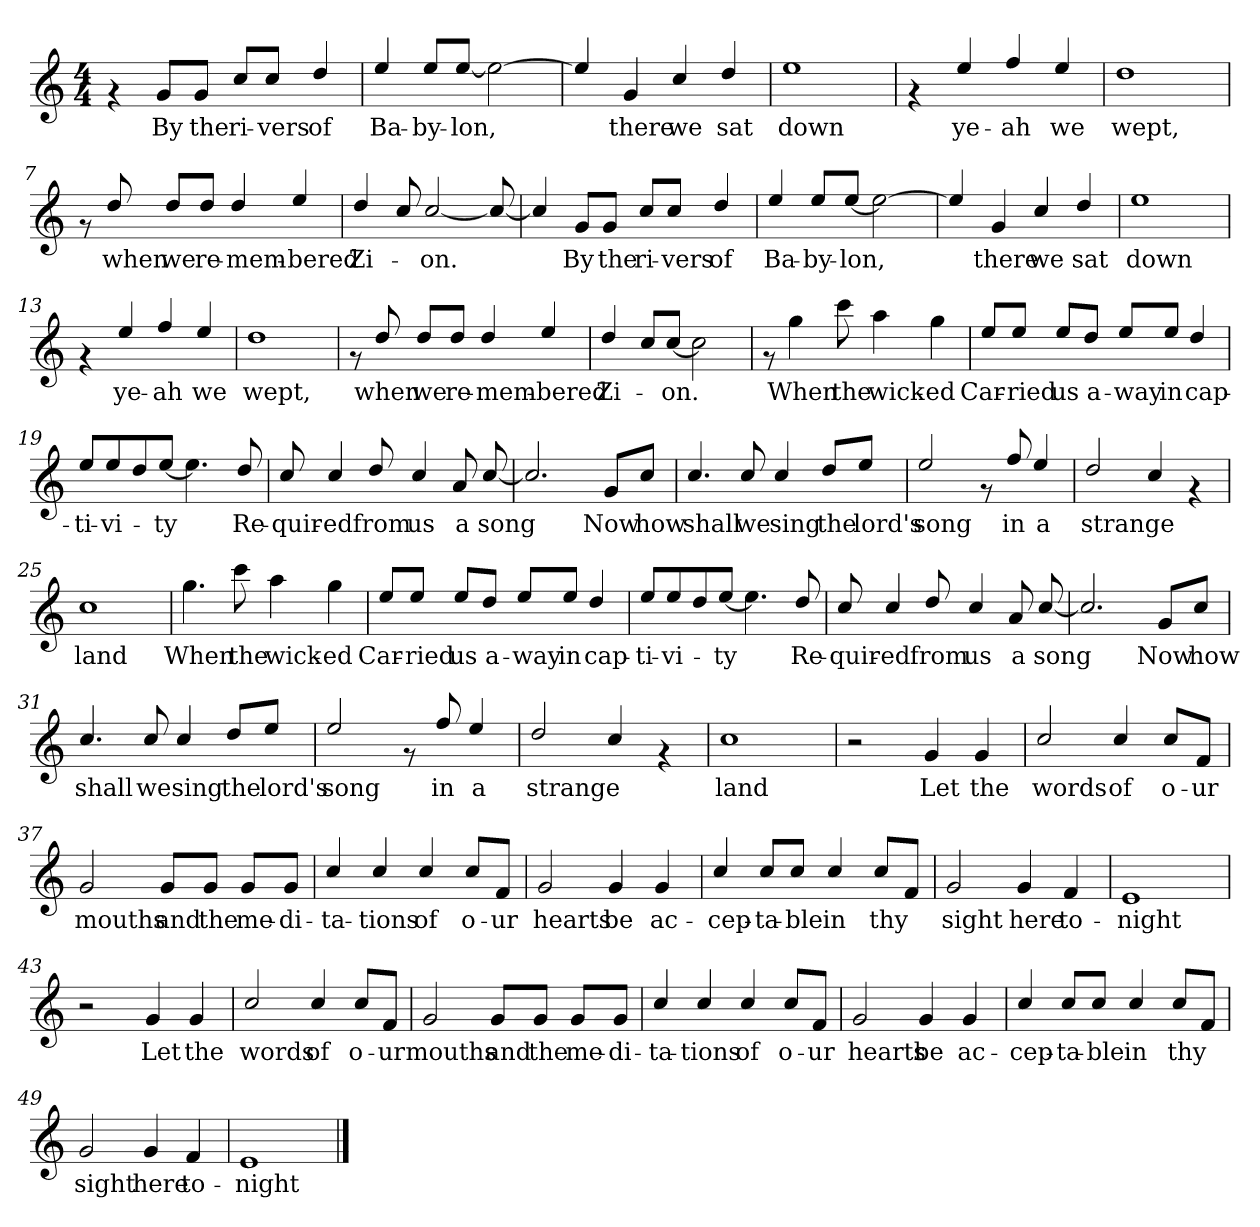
**kern	**text
*part1	*part1
*staff1	*staff1
*clefG2	*
*k[]	*
*C:	*
*M4/4	*
=1	=1
4rf	.
!	!LO:LY:b
8g/L	By
!	!LO:LY:b
8g/J	the
!	!LO:LY:b
8cc/L	ri-
!	!LO:LY:b
8cc/J	-vers
!	!LO:LY:b
4dd/	of
=2	=2
!	!LO:LY:b
4ee/	Ba-
!	!LO:LY:b
8ee/L	-by-
!	!LO:LY:b
[<8ee/J	-lon,
2ee\_	.
=3	=3
4ee/]	.
!	!LO:LY:b
4g/	there
!	!LO:LY:b
4cc/	we
!	!LO:LY:b
4dd/	sat
=4	=4
!	!LO:LY:b
1ee	down
=5	=5
4rf	.
!	!LO:LY:b
4ee/	ye-
!	!LO:LY:b
4ff/	-ah
!	!LO:LY:b
4ee/	we
!!LO:LB:g=z
=6	=6
!	!LO:LY:b
1dd	wept,
=7	=7
8rf	.
!	!LO:LY:b
8dd/	when
!	!LO:LY:b
8dd/L	we
!	!LO:LY:b
8dd/J	re-
!	!LO:LY:b
4dd/	-mem-
!	!LO:LY:b
4ee/	-bered
=8	=8
!	!LO:LY:b
4dd/	Zi-
8cc/	.
!	!LO:LY:b
[<2cc/	-on.
8cc/_	.
=9	=9
4cc/]	.
!	!LO:LY:b
8g/L	By
!	!LO:LY:b
8g/J	the
!	!LO:LY:b
8cc/L	ri-
!	!LO:LY:b
8cc/J	-vers
!	!LO:LY:b
4dd/	of
!!LO:LB:g=z
=10	=10
!	!LO:LY:b
4ee/	Ba-
!	!LO:LY:b
8ee/L	-by-
!	!LO:LY:b
[<8ee/J	-lon,
2ee\_	.
=11	=11
4ee/]	.
!	!LO:LY:b
4g/	there
!	!LO:LY:b
4cc/	we
!	!LO:LY:b
4dd/	sat
=12	=12
!	!LO:LY:b
1ee	down
=13	=13
4rf	.
!	!LO:LY:b
4ee/	ye-
!	!LO:LY:b
4ff/	-ah
!	!LO:LY:b
4ee/	we
!!LO:LB:g=z
=14	=14
!	!LO:LY:b
1dd	wept,
=15	=15
8rf	.
!	!LO:LY:b
8dd/	when
!	!LO:LY:b
8dd/L	we
!	!LO:LY:b
8dd/J	re-
!	!LO:LY:b
4dd/	-mem-
!	!LO:LY:b
4ee/	-bered
=16	=16
!	!LO:LY:b
4dd/	Zi-
8cc/L	.
!	!LO:LY:b
[8cc/J	-on.
2cc\]	.
=17	=17
8rf	.
!	!LO:LY:b
4gg\	When
!	!LO:LY:b
8ccc\	the
!	!LO:LY:b
4aa\	wick-
!	!LO:LY:b
4gg\	-ed
!!LO:LB:g=z
=18	=18
!	!LO:LY:b
8ee/L	Car-
!	!LO:LY:b
8ee/J	-ried
!	!LO:LY:b
8ee/L	us
!	!LO:LY:b
8dd/J	a-
!	!LO:LY:b
8ee/L	-way
!	!LO:LY:b
8ee/J	in
!	!LO:LY:b
4dd/	cap-
=19	=19
!	!LO:LY:b
8ee/L	-ti-
!	!LO:LY:b
8ee/	-vi-
8dd/	.
!	!LO:LY:b
[8ee/J	-ty
4.ee\]	.
!	!LO:LY:b
8dd/	Re-
=20	=20
!	!LO:LY:b
8cc/	-quir-
!	!LO:LY:b
4cc/	-ed
!	!LO:LY:b
8dd/	from
!	!LO:LY:b
4cc/	us
!	!LO:LY:b
8a/	a
!	!LO:LY:b
[<8cc/	song
=21	=21
2.cc/]	.
!	!LO:LY:b
8g/L	Now
!	!LO:LY:b
8cc/J	how
!!LO:LB:g=z
=22	=22
!	!LO:LY:b
4.cc/	shall
!	!LO:LY:b
8cc/	we
!	!LO:LY:b
4cc/	sing
!	!LO:LY:b
8dd/L	the
!	!LO:LY:b
8ee/J	lord's
=23	=23
!	!LO:LY:b
2ee/	song
8rf	.
!	!LO:LY:b
8ff/	in
!	!LO:LY:b
4ee/	a
=24	=24
!	!LO:LY:b
2dd/	strange
4cc/	.
4rf	.
=25	=25
!	!LO:LY:b
1cc	land
!!LO:LB:g=z
=26	=26
!	!LO:LY:b
4.gg\	When
!	!LO:LY:b
8ccc\	the
!	!LO:LY:b
4aa\	wick-
!	!LO:LY:b
4gg\	-ed
=27	=27
!	!LO:LY:b
8ee/L	Car-
!	!LO:LY:b
8ee/J	-ried
!	!LO:LY:b
8ee/L	us
!	!LO:LY:b
8dd/J	a-
!	!LO:LY:b
8ee/L	-way
!	!LO:LY:b
8ee/J	in
!	!LO:LY:b
4dd/	cap-
=28	=28
!	!LO:LY:b
8ee/L	-ti-
!	!LO:LY:b
8ee/	-vi-
8dd/	.
!	!LO:LY:b
[8ee/J	-ty
4.ee\]	.
!	!LO:LY:b
8dd/	Re-
=29	=29
!	!LO:LY:b
8cc/	-quir-
!	!LO:LY:b
4cc/	-ed
!	!LO:LY:b
8dd/	from
!	!LO:LY:b
4cc/	us
!	!LO:LY:b
8a/	a
!	!LO:LY:b
[<8cc/	song
!!LO:LB:g=z
=30	=30
2.cc/]	.
!	!LO:LY:b
8g/L	Now
!	!LO:LY:b
8cc/J	how
=31	=31
!	!LO:LY:b
4.cc/	shall
!	!LO:LY:b
8cc/	we
!	!LO:LY:b
4cc/	sing
!	!LO:LY:b
8dd/L	the
!	!LO:LY:b
8ee/J	lord's
=32	=32
!	!LO:LY:b
2ee/	song
8rf	.
!	!LO:LY:b
8ff/	in
!	!LO:LY:b
4ee/	a
=33	=33
!	!LO:LY:b
2dd/	strange
4cc/	.
4rf	.
!!LO:PB:g=z
=34	=34
!	!LO:LY:b
1cc	land
=35	=35
2r	.
!	!LO:LY:b
4g/	Let
!	!LO:LY:b
4g/	the
=36	=36
!	!LO:LY:b
2cc/	words
!	!LO:LY:b
4cc/	of
!	!LO:LY:b
8cc/L	o-
!	!LO:LY:b
8f/J	-ur
=37	=37
!	!LO:LY:b
2g/	mouths
!	!LO:LY:b
8g/L	and
!	!LO:LY:b
8g/J	the
!	!LO:LY:b
8g/L	me-
!	!LO:LY:b
8g/J	-di-
!!LO:LB:g=z
=38	=38
!	!LO:LY:b
4cc/	-ta-
!	!LO:LY:b
4cc/	-tions
!	!LO:LY:b
4cc/	of
!	!LO:LY:b
8cc/L	o-
!	!LO:LY:b
8f/J	-ur
=39	=39
!	!LO:LY:b
2g/	hearts
!	!LO:LY:b
4g/	be
!	!LO:LY:b
4g/	ac-
=40	=40
!	!LO:LY:b
4cc/	-cep-
!	!LO:LY:b
8cc/L	-ta-
!	!LO:LY:b
8cc/J	-ble
!	!LO:LY:b
4cc/	in
!	!LO:LY:b
8cc/L	thy
8f/J	.
=41	=41
!	!LO:LY:b
2g/	sight
!	!LO:LY:b
4g/	here
!	!LO:LY:b
4f/	to-
!!LO:LB:g=z
=42	=42
!	!LO:LY:b
1e	-night
=43	=43
2r	.
!	!LO:LY:b
4g/	Let
!	!LO:LY:b
4g/	the
=44	=44
!	!LO:LY:b
2cc/	words
!	!LO:LY:b
4cc/	of
!	!LO:LY:b
8cc/L	o-
!	!LO:LY:b
8f/J	-ur
=45	=45
!	!LO:LY:b
2g/	mouths
!	!LO:LY:b
8g/L	and
!	!LO:LY:b
8g/J	the
!	!LO:LY:b
8g/L	me-
!	!LO:LY:b
8g/J	-di-
!!LO:LB:g=z
=46	=46
!	!LO:LY:b
4cc/	-ta-
!	!LO:LY:b
4cc/	-tions
!	!LO:LY:b
4cc/	of
!	!LO:LY:b
8cc/L	o-
!	!LO:LY:b
8f/J	-ur
=47	=47
!	!LO:LY:b
2g/	hearts
!	!LO:LY:b
4g/	be
!	!LO:LY:b
4g/	ac-
=48	=48
!	!LO:LY:b
4cc/	-cep-
!	!LO:LY:b
8cc/L	-ta-
!	!LO:LY:b
8cc/J	-ble
!	!LO:LY:b
4cc/	in
!	!LO:LY:b
8cc/L	thy
8f/J	.
=49	=49
!	!LO:LY:b
2g/	sight
!	!LO:LY:b
4g/	here
!	!LO:LY:b
4f/	to-
!!LO:LB:g=z
=50	=50
!	!LO:LY:b
1e	-night
==	==
*-	*-
